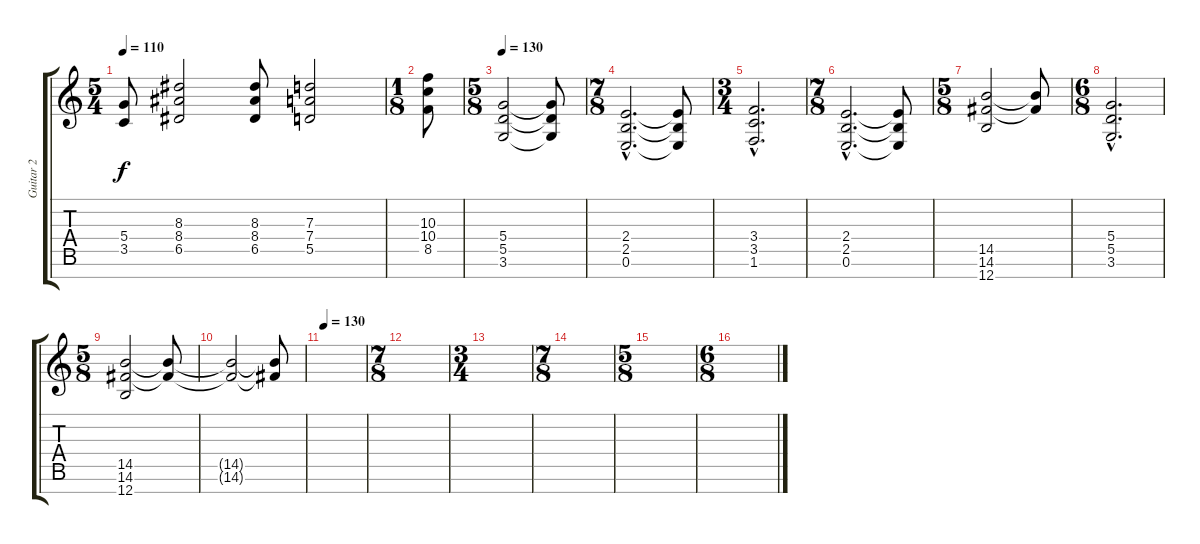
\track ("Guitar 2" "Guitar 2") {instrument overdrivenguitar}
\staff {score tabs}
\tuning (E4 B3 G3 D3 A2 E2 B1) {hide}
\ts (5 4)
\tempo 110
\clef g2
\ks c
(5.4 3.5).8{dy f} (8.3 8.4 6.5).2 (8.3 8.4 6.5).8 (7.3 7.4 5.5).2 |
\ts (1 8)
(10.3 10.4 8.5).8 |
\ts (5 8)
\tempo 130
(5.4 5.5 3.6).2 (5.4{t} 5.5{t} 3.6{t}).8 |
\ts (7 8)
(2.4{hac} 2.5{hac} 0.6{hac}).2{d} (2.4{t} 2.5{t} 0.6{t}).8 |
\ts (3 4)
(3.4{hac} 3.5{hac} 1.6{hac}).2{d} |
\ts (7 8)
(2.4{hac} 2.5{hac} 0.6{hac}).2{d} (2.4{t} 2.5{t} 0.6{t}).8 |
\ts (5 8)
(14.5 14.6 12.7).2 (14.5{t} 14.6{t}).8 |
\ts (6 8)
(5.4{hac} 5.5{hac} 3.6{hac}).2{d} |
\ts (5 8)
(14.5 14.6 12.7).2 (14.5{t} 14.6{t}).8 |
(14.5{t} 14.6{t}).2 (14.5{t} 14.6{t}).8 |
\tempo 130
|
\ts (7 8)
|
\ts (3 4)
|
\ts (7 8)
|
\ts (5 8)
|
\ts (6 8)
